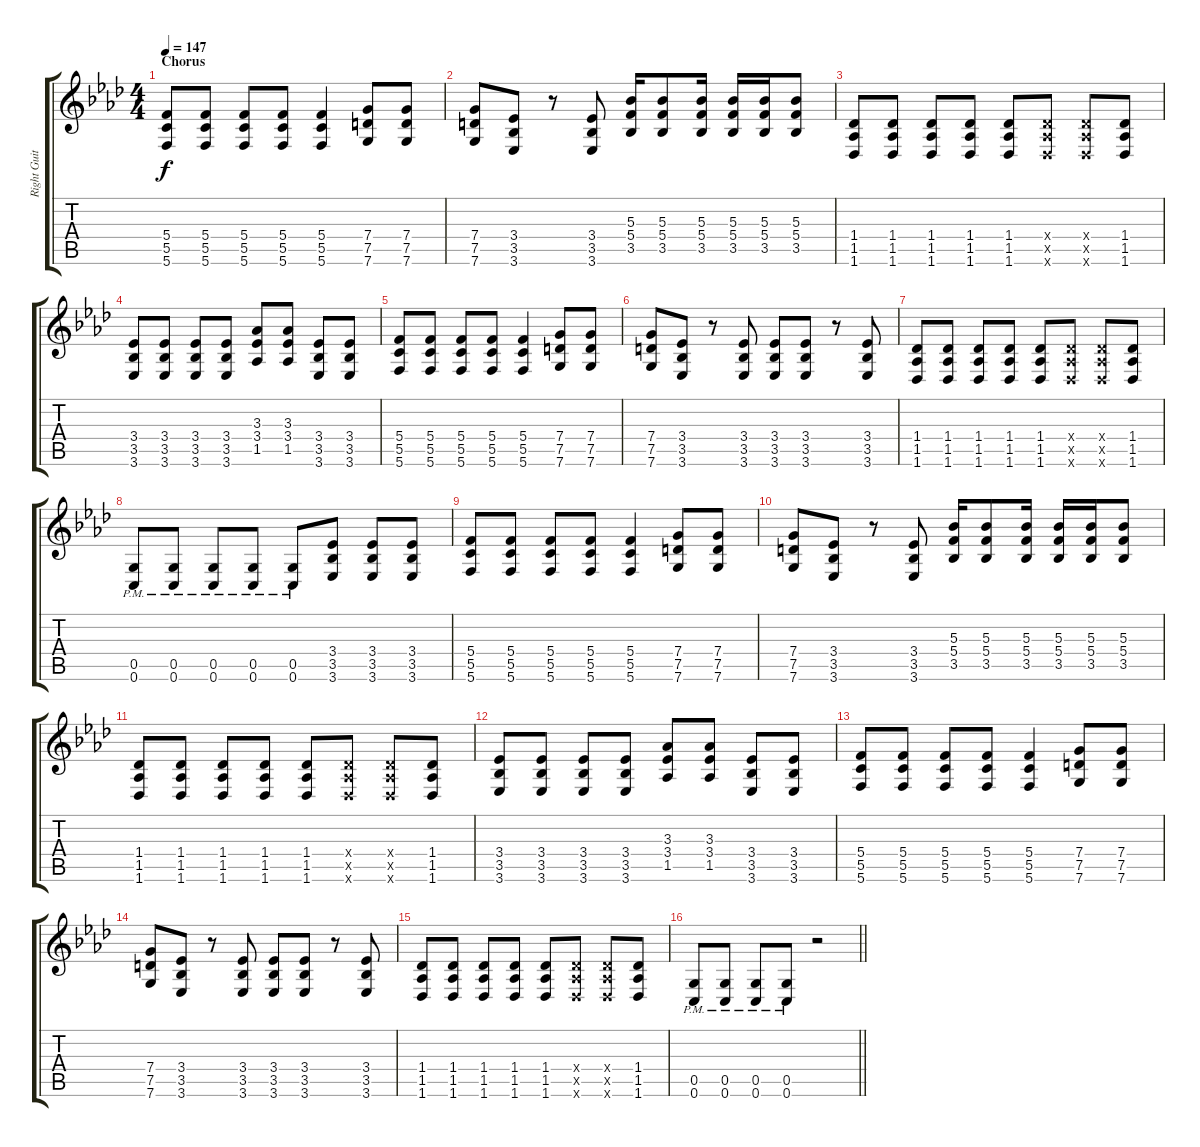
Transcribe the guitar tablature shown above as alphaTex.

\track ("Right Guitar" "Right Guit") {instrument distortionguitar}
\staff {score tabs}
\tuning (D4 A3 F3 C3 G2 C2) {hide}
\ts (4 4)
\section ("" "Chorus")
\tempo 147
\clef g2
\ks ab
(5.4 5.5 5.6).8{dy f} (5.4 5.5 5.6).8 (5.4 5.5 5.6).8 (5.4 5.5 5.6).8 (5.4 5.5 5.6).4 (7.4 7.5 7.6).8 (7.4 7.5 7.6).8 |
(7.4 7.5 7.6).8 (3.4 3.5 3.6).8 r.8 (3.4 3.5 3.6).8 (5.3 5.4 3.5).16 (5.3 5.4 3.5).8 (5.3 5.4 3.5).16 (5.3 5.4 3.5).16 (5.3 5.4 3.5).16 (5.3 5.4 3.5).8 |
(1.4 1.5 1.6).8 (1.4 1.5 1.6).8 (1.4 1.5 1.6).8 (1.4 1.5 1.6).8 (1.4 1.5 1.6).8 (1.4{x} 1.5{x} 1.6{x}).8 (1.4{x} 1.5{x} 1.6{x}).8 (1.4 1.5 1.6).8 |
(3.4 3.5 3.6).8 (3.4 3.5 3.6).8 (3.4 3.5 3.6).8 (3.4 3.5 3.6).8 (3.3 3.4 1.5).8 (3.3 3.4 1.5).8 (3.4 3.5 3.6).8 (3.4 3.5 3.6).8 |
(5.4 5.5 5.6).8 (5.4 5.5 5.6).8 (5.4 5.5 5.6).8 (5.4 5.5 5.6).8 (5.4 5.5 5.6).4 (7.4 7.5 7.6).8 (7.4 7.5 7.6).8 |
(7.4 7.5 7.6).8 (3.4 3.5 3.6).8 r.8 (3.4 3.5 3.6).8 (3.4 3.5 3.6).8 (3.4 3.5 3.6).8 r.8 (3.4 3.5 3.6).8 |
(1.4 1.5 1.6).8 (1.4 1.5 1.6).8 (1.4 1.5 1.6).8 (1.4 1.5 1.6).8 (1.4 1.5 1.6).8 (1.4{x} 1.5{x} 1.6{x}).8 (1.4{x} 1.5{x} 1.6{x}).8 (1.4 1.5 1.6).8 |
(0.5{pm} 0.6{pm}).8 (0.5{pm} 0.6{pm}).8 (0.5{pm} 0.6{pm}).8 (0.5{pm} 0.6{pm}).8 (0.5{pm} 0.6{pm}).8 (3.4 3.5 3.6).8 (3.4 3.5 3.6).8 (3.4 3.5 3.6).8 |
(5.4 5.5 5.6).8 (5.4 5.5 5.6).8 (5.4 5.5 5.6).8 (5.4 5.5 5.6).8 (5.4 5.5 5.6).4 (7.4 7.5 7.6).8 (7.4 7.5 7.6).8 |
(7.4 7.5 7.6).8 (3.4 3.5 3.6).8 r.8 (3.4 3.5 3.6).8 (5.3 5.4 3.5).16 (5.3 5.4 3.5).8 (5.3 5.4 3.5).16 (5.3 5.4 3.5).16 (5.3 5.4 3.5).16 (5.3 5.4 3.5).8 |
(1.4 1.5 1.6).8 (1.4 1.5 1.6).8 (1.4 1.5 1.6).8 (1.4 1.5 1.6).8 (1.4 1.5 1.6).8 (1.4{x} 1.5{x} 1.6{x}).8 (1.4{x} 1.5{x} 1.6{x}).8 (1.4 1.5 1.6).8 |
(3.4 3.5 3.6).8 (3.4 3.5 3.6).8 (3.4 3.5 3.6).8 (3.4 3.5 3.6).8 (3.3 3.4 1.5).8 (3.3 3.4 1.5).8 (3.4 3.5 3.6).8 (3.4 3.5 3.6).8 |
(5.4 5.5 5.6).8 (5.4 5.5 5.6).8 (5.4 5.5 5.6).8 (5.4 5.5 5.6).8 (5.4 5.5 5.6).4 (7.4 7.5 7.6).8 (7.4 7.5 7.6).8 |
(7.4 7.5 7.6).8 (3.4 3.5 3.6).8 r.8 (3.4 3.5 3.6).8 (3.4 3.5 3.6).8 (3.4 3.5 3.6).8 r.8 (3.4 3.5 3.6).8 |
(1.4 1.5 1.6).8 (1.4 1.5 1.6).8 (1.4 1.5 1.6).8 (1.4 1.5 1.6).8 (1.4 1.5 1.6).8 (1.4{x} 1.5{x} 1.6{x}).8 (1.4{x} 1.5{x} 1.6{x}).8 (1.4 1.5 1.6).8 |
\barLineRight lightlight
(0.5{pm} 0.6{pm}).8 (0.5{pm} 0.6{pm}).8 (0.5{pm} 0.6{pm}).8 (0.5{pm} 0.6{pm}).8 r.2
